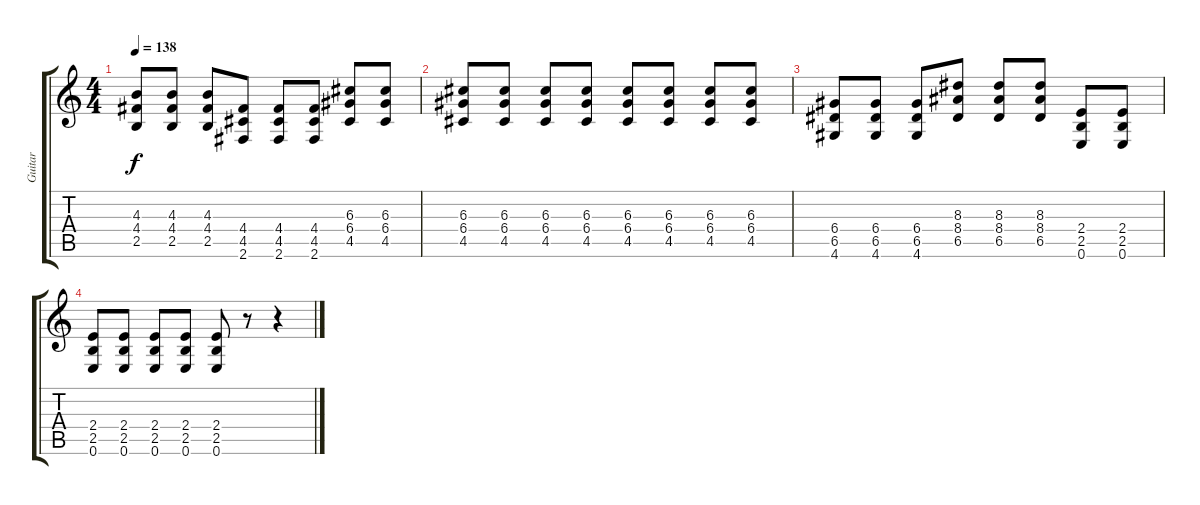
\track ("Guitar" "Guitar") {instrument distortionguitar}
\staff {score tabs}
\tuning (E4 B3 G3 D3 A2 E2) {hide}
\ts (4 4)
\tempo 138
\clef g2
\ks c
(4.3 4.4 2.5).8{dy f} (4.3 4.4 2.5).8 (4.3 4.4 2.5).8 (4.4 4.5 2.6).8 (4.4 4.5 2.6).8 (4.4 4.5 2.6).8 (6.3 6.4 4.5).8 (6.3 6.4 4.5).8 |
(6.3 6.4 4.5).8 (6.3 6.4 4.5).8 (6.3 6.4 4.5).8 (6.3 6.4 4.5).8 (6.3 6.4 4.5).8 (6.3 6.4 4.5).8 (6.3 6.4 4.5).8 (6.3 6.4 4.5).8 |
(6.4 6.5 4.6).8 (6.4 6.5 4.6).8 (6.4 6.5 4.6).8 (8.3 8.4 6.5).8 (8.3 8.4 6.5).8 (8.3 8.4 6.5).8 (2.4 2.5 0.6).8 (2.4 2.5 0.6).8 |
(2.4 2.5 0.6).8 (2.4 2.5 0.6).8 (2.4 2.5 0.6).8 (2.4 2.5 0.6).8 (2.4 2.5 0.6).8 r.8 r.4
